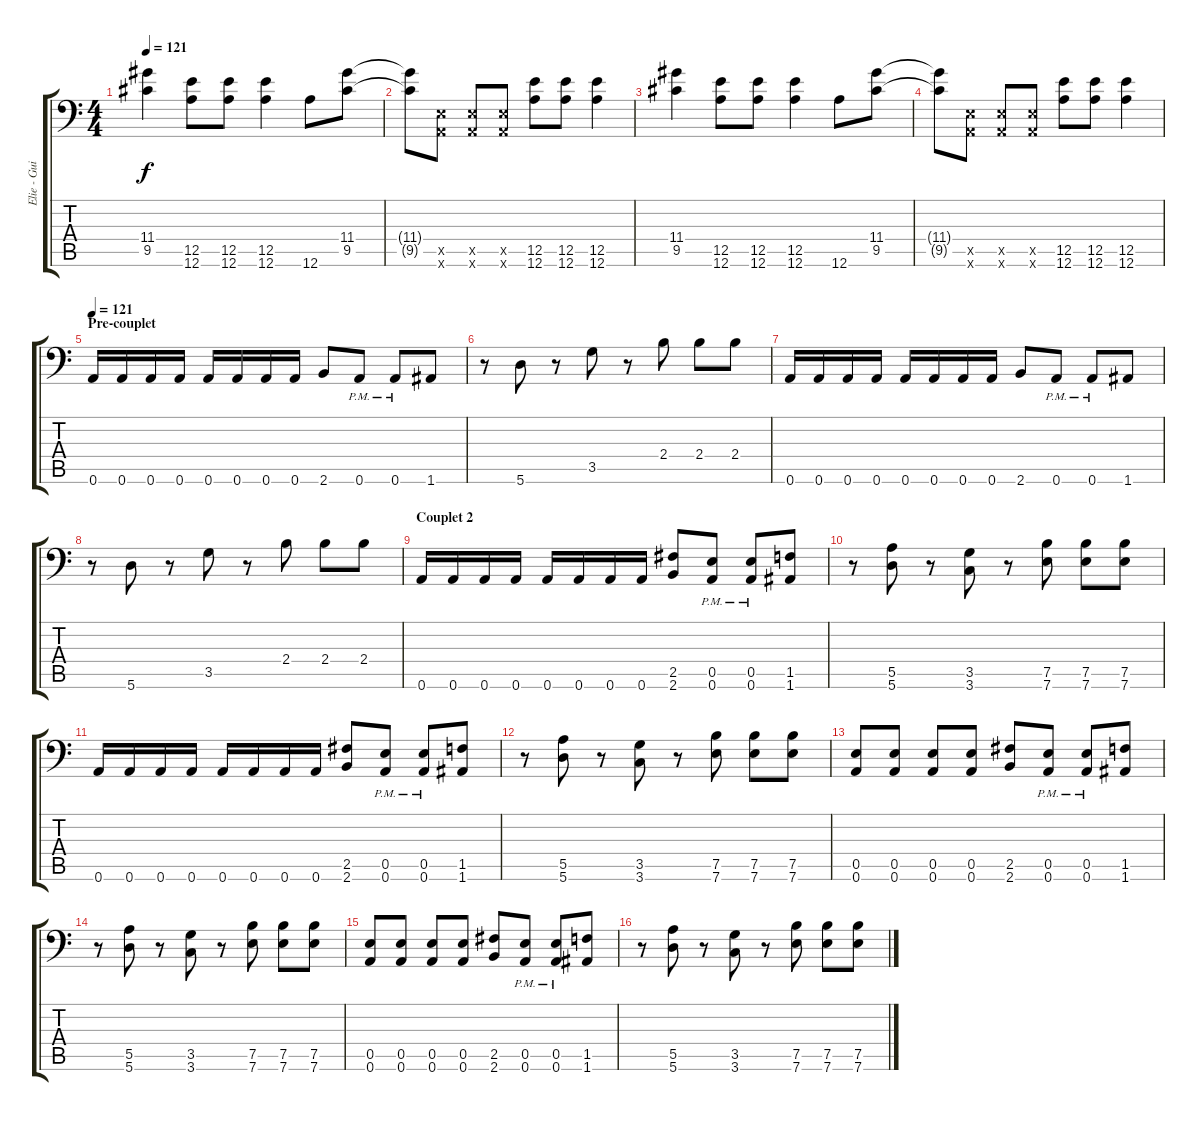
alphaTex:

\track ("Elie - Guitare" "Elie - Gui") {instrument distortionguitar}
\staff {score tabs}
\tuning (B3 Gb3 D3 A2 E2 A1) {hide}
\ts (4 4)
\tempo 121
\clef f4
\ks c
(11.4 9.5).4{dy f} (12.5 12.6).8 (12.5 12.6).8 (12.5 12.6).4 12.6.8 (11.4 9.5).8 |
(11.4{t} 9.5{t}).8 (0.5{x} 0.6{x}).8 (0.5{x} 0.6{x}).8 (0.5{x} 0.6{x}).8 (12.5 12.6).8 (12.5 12.6).8 (12.5 12.6).4 |
(11.4 9.5).4 (12.5 12.6).8 (12.5 12.6).8 (12.5 12.6).4 12.6.8 (11.4 9.5).8 |
(11.4{t} 9.5{t}).8 (0.5{x} 0.6{x}).8 (0.5{x} 0.6{x}).8 (0.5{x} 0.6{x}).8 (12.5 12.6).8 (12.5 12.6).8 (12.5 12.6).4 |
\section ("" "Pre-couplet")
\tempo 121
0.6.16{volume 12 balance 2 instrument distortionguitar} 0.6.16 0.6.16 0.6.16 0.6.16 0.6.16 0.6.16 0.6.16 2.6.8 0.6{pm}.8 0.6{pm}.8 1.6.8 |
r.8 5.6.8 r.8 3.5.8 r.8 2.4.8 2.4.8 2.4.8 |
0.6.16 0.6.16 0.6.16 0.6.16 0.6.16 0.6.16 0.6.16 0.6.16 2.6.8 0.6{pm}.8 0.6{pm}.8 1.6.8 |
r.8 5.6.8 r.8 3.5.8 r.8 2.4.8 2.4.8 2.4.8 |
\section ("" "Couplet 2")
0.6.16{volume 12 balance 2 instrument distortionguitar} 0.6.16 0.6.16 0.6.16 0.6.16 0.6.16 0.6.16 0.6.16 (2.5 2.6).8 (0.5{pm} 0.6{pm}).8 (0.5{pm} 0.6{pm}).8 (1.5 1.6).8 |
r.8 (5.5 5.6).8 r.8 (3.5 3.6).8 r.8 (7.5 7.6).8 (7.5 7.6).8 (7.5 7.6).8 |
0.6.16 0.6.16 0.6.16 0.6.16 0.6.16 0.6.16 0.6.16 0.6.16 (2.5 2.6).8 (0.5{pm} 0.6{pm}).8 (0.5{pm} 0.6{pm}).8 (1.5 1.6).8 |
r.8 (5.5 5.6).8 r.8 (3.5 3.6).8 r.8 (7.5 7.6).8 (7.5 7.6).8 (7.5 7.6).8 |
\section ("" "")
(0.5 0.6).8 (0.5 0.6).8 (0.5 0.6).8 (0.5 0.6).8 (2.5 2.6).8 (0.5{pm} 0.6{pm}).8 (0.5{pm} 0.6{pm}).8 (1.5 1.6).8 |
r.8 (5.5 5.6).8 r.8 (3.5 3.6).8 r.8 (7.5 7.6).8 (7.5 7.6).8 (7.5 7.6).8 |
(0.5 0.6).8 (0.5 0.6).8 (0.5 0.6).8 (0.5 0.6).8 (2.5 2.6).8 (0.5{pm} 0.6{pm}).8 (0.5{pm} 0.6{pm}).8 (1.5 1.6).8 |
r.8 (5.5 5.6).8 r.8 (3.5 3.6).8 r.8 (7.5 7.6).8 (7.5 7.6).8 (7.5 7.6).8
